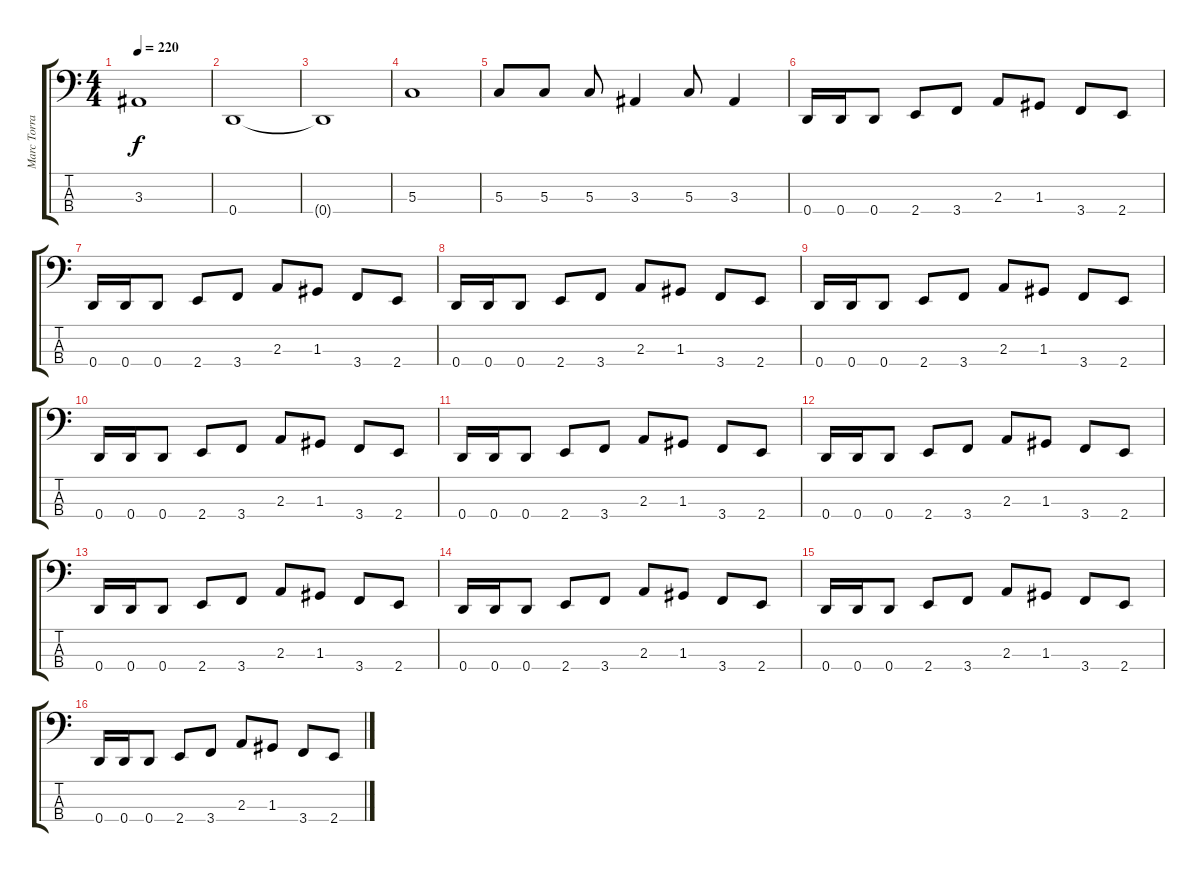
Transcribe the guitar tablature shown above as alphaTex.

\track ("Marc Torras" "Marc Torra") {instrument electricbasspick}
\staff {score tabs}
\tuning (F2 C2 G1 D1) {hide}
\ts (4 4)
\tempo 220
\clef f4
\ks c
3.3{t}.1{dy f} |
0.4.1 |
0.4{t}.1 |
5.3.1 |
5.3.8 5.3.8 5.3.8 3.3.4 5.3.8 3.3.4 |
0.4.16 0.4.16 0.4.8 2.4.8 3.4.8 2.3.8 1.3.8 3.4.8 2.4.8 |
0.4.16 0.4.16 0.4.8 2.4.8 3.4.8 2.3.8 1.3.8 3.4.8 2.4.8 |
0.4.16 0.4.16 0.4.8 2.4.8 3.4.8 2.3.8 1.3.8 3.4.8 2.4.8 |
0.4.16 0.4.16 0.4.8 2.4.8 3.4.8 2.3.8 1.3.8 3.4.8 2.4.8 |
0.4.16 0.4.16 0.4.8 2.4.8 3.4.8 2.3.8 1.3.8 3.4.8 2.4.8 |
0.4.16 0.4.16 0.4.8 2.4.8 3.4.8 2.3.8 1.3.8 3.4.8 2.4.8 |
0.4.16 0.4.16 0.4.8 2.4.8 3.4.8 2.3.8 1.3.8 3.4.8 2.4.8 |
0.4.16 0.4.16 0.4.8 2.4.8 3.4.8 2.3.8 1.3.8 3.4.8 2.4.8 |
0.4.16 0.4.16 0.4.8 2.4.8 3.4.8 2.3.8 1.3.8 3.4.8 2.4.8 |
0.4.16 0.4.16 0.4.8 2.4.8 3.4.8 2.3.8 1.3.8 3.4.8 2.4.8 |
0.4.16 0.4.16 0.4.8 2.4.8 3.4.8 2.3.8 1.3.8 3.4.8 2.4.8
